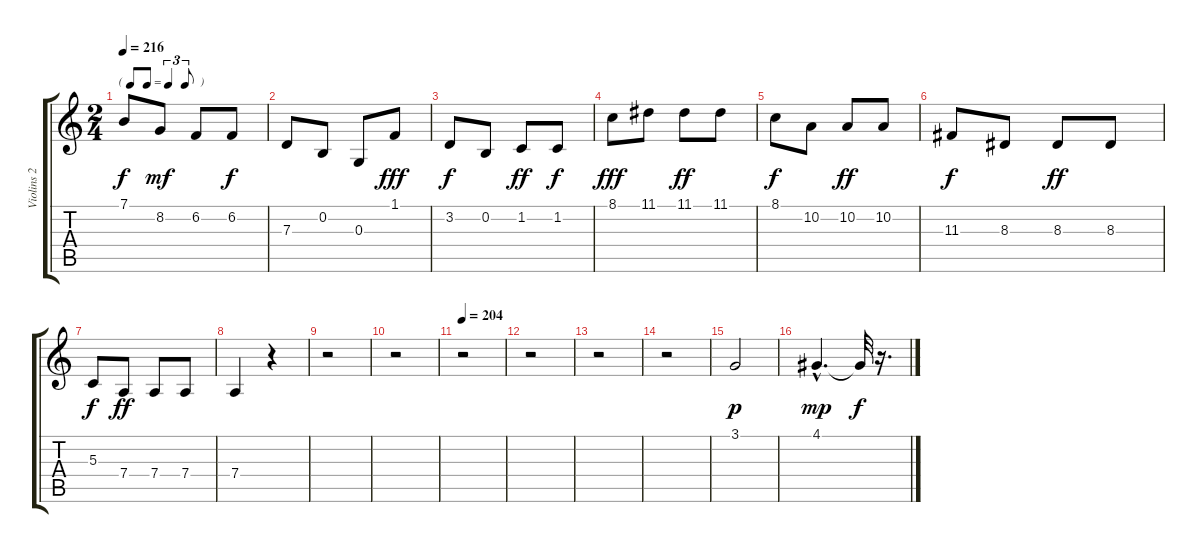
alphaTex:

\track ("Violins 2" "Violins 2") {instrument stringensemble1}
\staff {score tabs}
\tuning (E4 B3 G3 D3 A2 E2) {hide}
\ts (2 4)
\tf triplet8th
\tempo 216
\clef g2
\ks c
7.1.8{dy f} 8.2.8{dy mf} 6.2.8 6.2.8{dy f} |
7.3.8 0.2.8 0.3.8 1.1.8{dy fff} |
3.2.8{dy f} 0.2.8 1.2.8{dy ff} 1.2.8{dy f} |
8.1.8{dy fff} 11.1.8 11.1.8{dy ff} 11.1.8 |
8.1.8{dy f} 10.2.8 10.2.8{dy ff} 10.2.8 |
11.3.8{dy f} 8.3.8 8.3.8{dy ff} 8.3.8 |
5.3.8{dy f} 7.4.8{dy ff} 7.4.8 7.4.8 |
7.4.4 r.4 |
r.2 |
r.2 |
\tempo 204
r.2 |
r.2 |
r.2 |
r.2 |
3.1.2{dy p} |
4.1{hac}.4{d dy mp} 4.1{t}.32{dy f} r.16{d}
